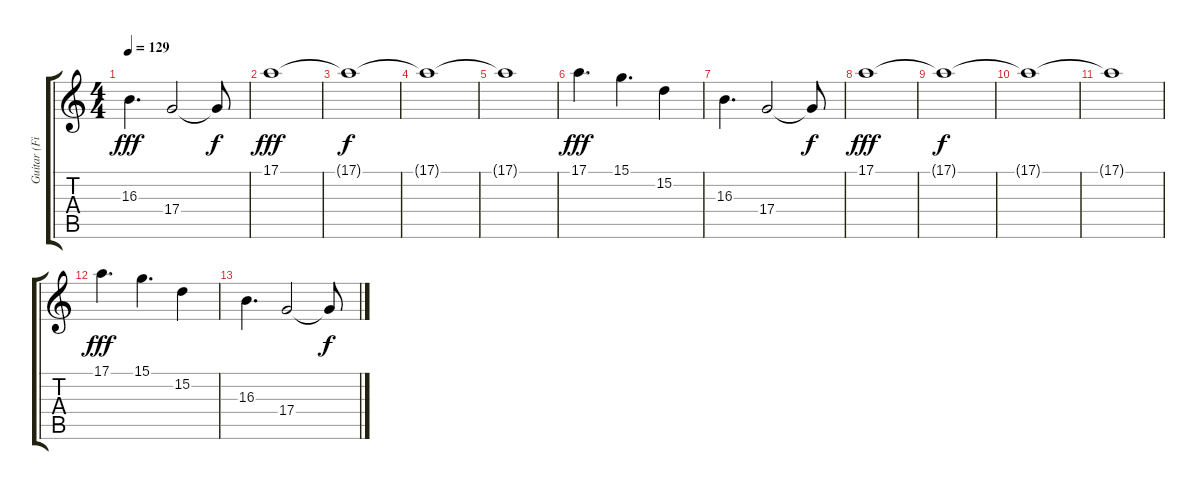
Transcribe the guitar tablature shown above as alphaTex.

\track ("Guitar (Fill)" "Guitar (Fi") {instrument lead2sawtooth}
\staff {score tabs}
\tuning (E4 B3 G3 D3 A2 E2) {hide}
\ts (4 4)
\tempo 129
\clef g2
\ks c
16.3.4{d dy fff} 17.4.2 17.4{t}.8{dy f volume 2} |
17.1.1{dy fff volume 5} |
17.1{t}.1{dy f} |
17.1{t}.1 |
17.1{t}.1 |
17.1.4{d dy fff} 15.1.4{d} 15.2.4 |
16.3.4{d} 17.4.2 17.4{t}.8{dy f} |
17.1.1{dy fff volume 3} |
17.1{t}.1{dy f} |
17.1{t}.1 |
17.1{t}.1 |
17.1.4{d dy fff} 15.1.4{d} 15.2.4 |
16.3.4{d} 17.4.2 17.4{t}.8{dy f volume 2}
